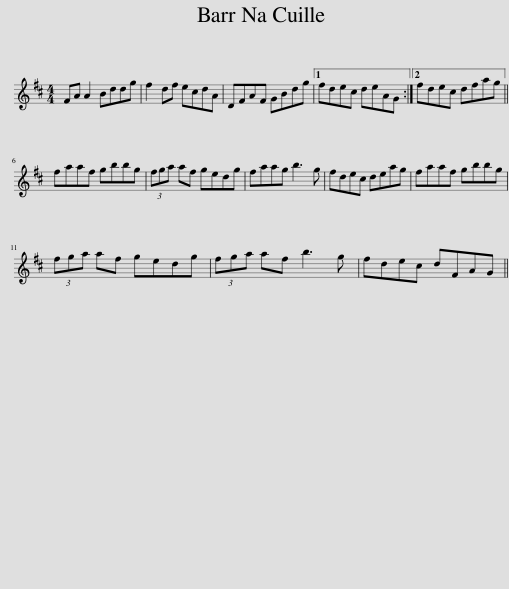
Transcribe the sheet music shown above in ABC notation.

X:1
L:1/8
M:4/4
I:linebreak $
K:D
V:1 treble
V:1
 FA A2 Bddg | f2 df ecdA | DFAF GBdg |1 fdec deAG :|2 fdec dfag ||$ %5
 faaf gbbg | (3fga af gedg | faag b3 g | fdec deag | faaf gbbg |$ %10
 (3fga af gedg | (3fga af b3 g | fdec dFAG || %13
